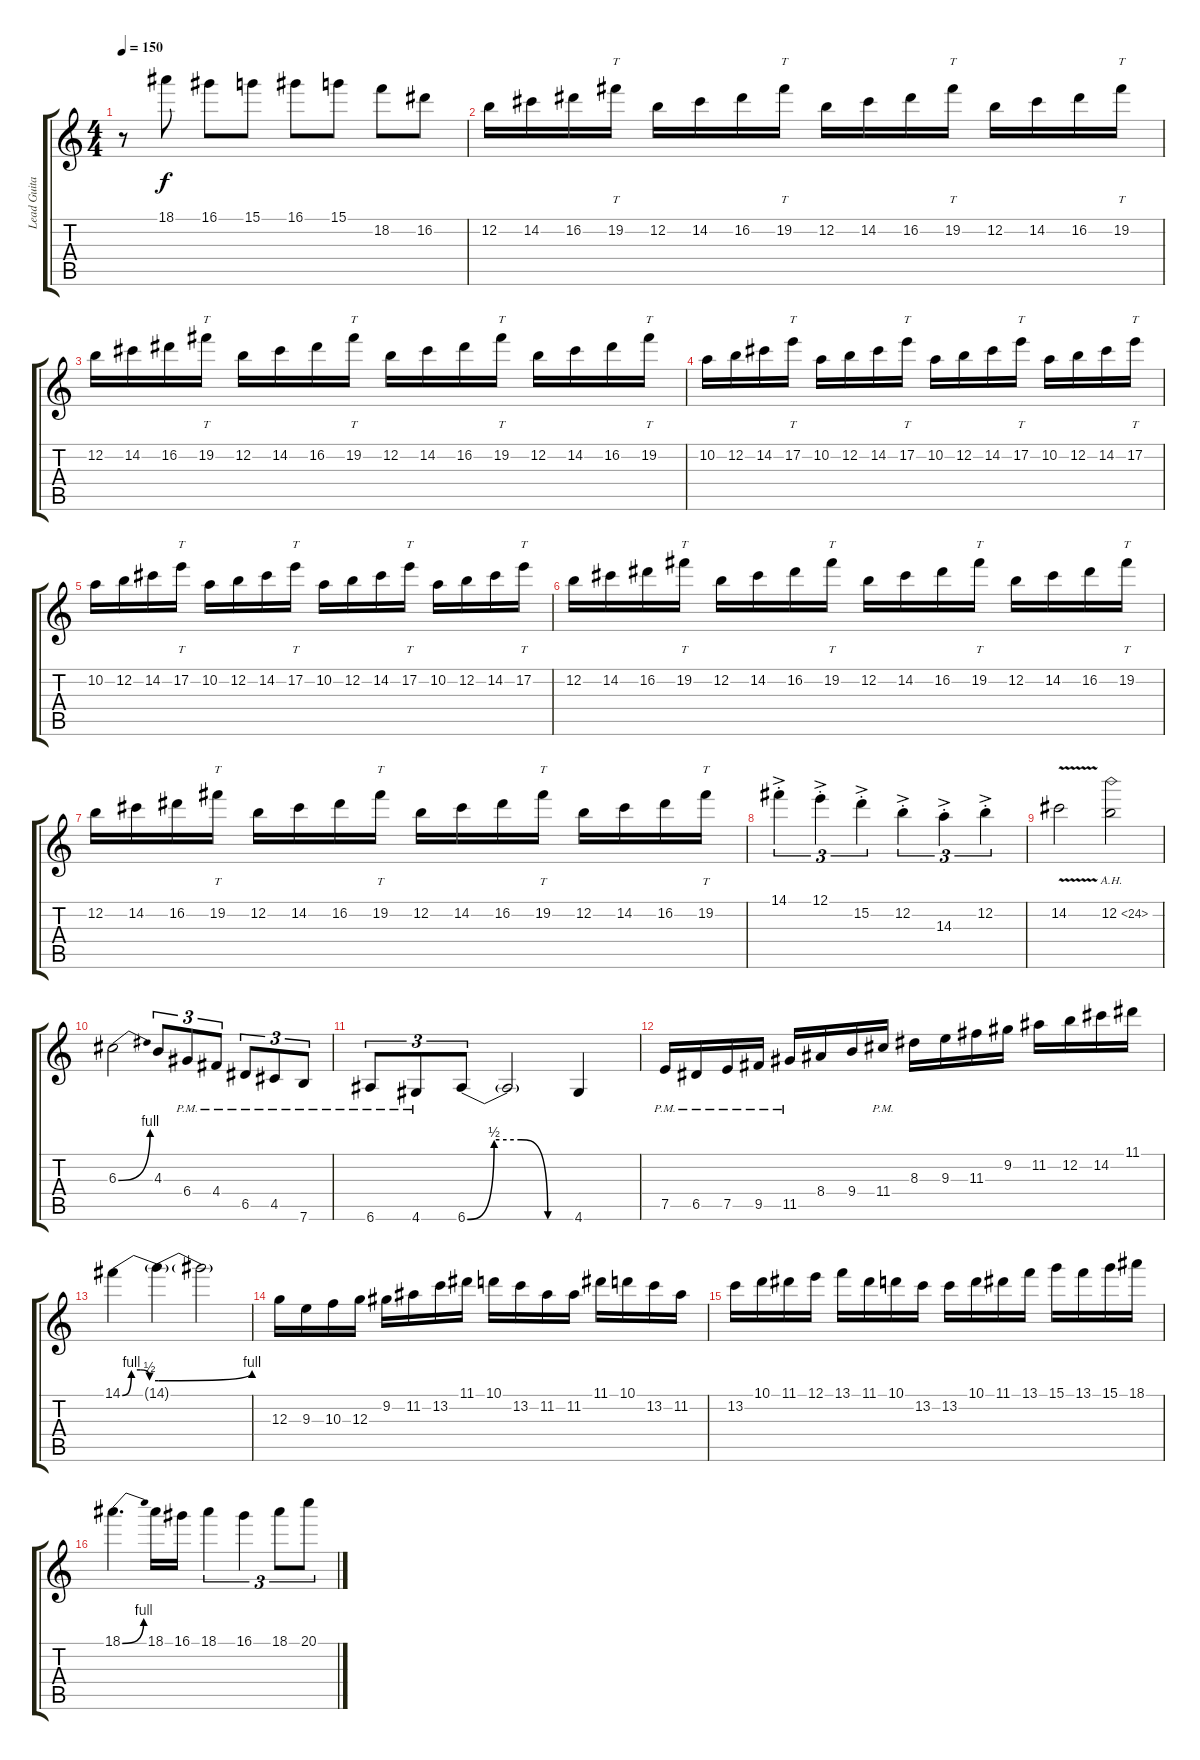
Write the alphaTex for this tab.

\track ("Lead Guitar" "Lead Guita") {instrument acousticguitarsteel}
\staff {score tabs}
\tuning (E4 B3 G3 D3 A2 E2) {hide}
\ts (4 4)
\tempo 150
\clef g2
\ks c
r.8{dy f} 18.1.8 16.1.8 15.1.8 16.1.8 15.1.8 18.2.8 16.2.8 |
12.2.16 14.2.16 16.2.16 19.2.16{tt} 12.2.16 14.2.16 16.2.16 19.2.16{tt} 12.2.16 14.2.16 16.2.16 19.2.16{tt} 12.2.16 14.2.16 16.2.16 19.2.16{tt} |
12.2.16 14.2.16 16.2.16 19.2.16{tt} 12.2.16 14.2.16 16.2.16 19.2.16{tt} 12.2.16 14.2.16 16.2.16 19.2.16{tt} 12.2.16 14.2.16 16.2.16 19.2.16{tt} |
10.2.16 12.2.16 14.2.16 17.2.16{tt} 10.2.16 12.2.16 14.2.16 17.2.16{tt} 10.2.16 12.2.16 14.2.16 17.2.16{tt} 10.2.16 12.2.16 14.2.16 17.2.16{tt} |
10.2.16 12.2.16 14.2.16 17.2.16{tt} 10.2.16 12.2.16 14.2.16 17.2.16{tt} 10.2.16 12.2.16 14.2.16 17.2.16{tt} 10.2.16 12.2.16 14.2.16 17.2.16{tt} |
12.2.16 14.2.16 16.2.16 19.2.16{tt} 12.2.16 14.2.16 16.2.16 19.2.16{tt} 12.2.16 14.2.16 16.2.16 19.2.16{tt} 12.2.16 14.2.16 16.2.16 19.2.16{tt} |
12.2.16 14.2.16 16.2.16 19.2.16{tt} 12.2.16 14.2.16 16.2.16 19.2.16{tt} 12.2.16 14.2.16 16.2.16 19.2.16{tt} 12.2.16 14.2.16 16.2.16 19.2.16{tt} |
14.1{ac st}.4{tu (3 2)} 12.1{ac st}.4{tu (3 2)} 15.2{ac st}.4{tu (3 2)} 12.2{ac st}.4{tu (3 2)} 14.3{ac st}.4{tu (3 2)} 12.2{ac st}.4{tu (3 2)} |
14.2{v}.2 12.2{ah 12}.2 |
6.3{be (bend 0 0 60 4)}.2 4.3.8{tu (3 2)} 6.4{pm}.8{tu (3 2)} 4.4{pm}.8{tu (3 2)} 6.5{pm}.8{tu (3 2)} 4.5{pm}.8{tu (3 2)} 7.6{pm}.8{tu (3 2)} |
6.6{pm}.8{tu (3 2)} 4.6{pm}.8{tu (3 2)} 6.6{be (custom 0 0 15 2 30 2 45 0 60 0)}.8{tu (3 2)} 6.6{t}.2 4.6.4 |
7.5{pm}.16 6.5{pm}.16 7.5{pm}.16 9.5{pm}.16 11.5{pm}.16 8.4.16 9.4.16 11.4{pm}.16 8.3.16 9.3.16 11.3.16 9.2.16 11.2.16 12.2.16 14.2.16 11.1.16 |
14.1{be (custom 0 0 15 4 30 4 45 2 60 2)}.4 14.1{be (bend 0 2 60 4) t}.4 14.1{t}.2 |
12.3.16 9.3.16 10.3.16 12.3.16 9.2.16 11.2.16 13.2.16 11.1.16 10.1.16 13.2.16 11.2.16 11.2.16 11.1.16 10.1.16 13.2.16 11.2.16 |
13.2.16 10.1.16 11.1.16 12.1.16 13.1.16 11.1.16 10.1.16 13.2.16 13.2.16 10.1.16 11.1.16 13.1.16 15.1.16 13.1.16 15.1.16 18.1.16 |
18.1{be (bend 0 0 60 4)}.4{d} 18.1.16 16.1.16 18.1.4{tu (3 2)} 16.1.4{tu (3 2)} 18.1.8{tu (3 2)} 20.1.8{tu (3 2)}
